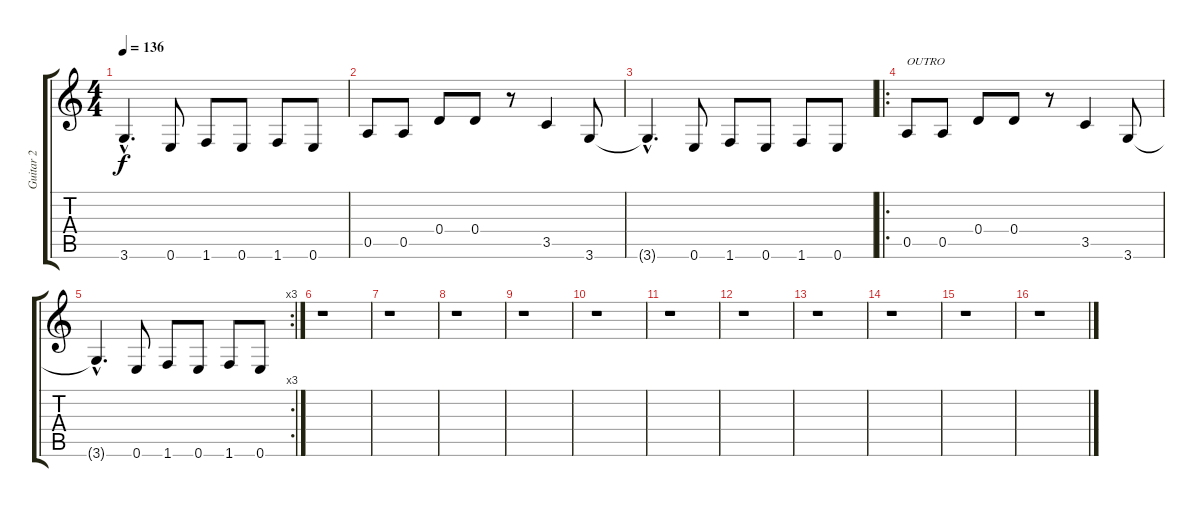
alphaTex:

\track ("Guitar 2" "Guitar 2") {instrument distortionguitar}
\staff {score tabs}
\tuning (E4 B3 G3 D3 A2 E2) {hide}
\ts (4 4)
\tempo 136
\clef g2
\ks c
3.6{hac t}.4{d dy f} 0.6.8 1.6.8 0.6.8 1.6.8 0.6.8 |
0.5.8 0.5.8 0.4.8 0.4.8 r.8 3.5.4 3.6.8 |
3.6{hac t}.4{d} 0.6.8 1.6.8 0.6.8 1.6.8 0.6.8 |
\ro
0.5.8{txt "OUTRO"} 0.5.8 0.4.8 0.4.8 r.8 3.5.4 3.6.8 |
\rc 3
3.6{hac t}.4{d} 0.6.8 1.6.8 0.6.8 1.6.8 0.6.8 |
r.1 |
r.1 |
r.1 |
r.1 |
r.1 |
r.1 |
r.1 |
r.1 |
r.1 |
r.1 |
r.1
